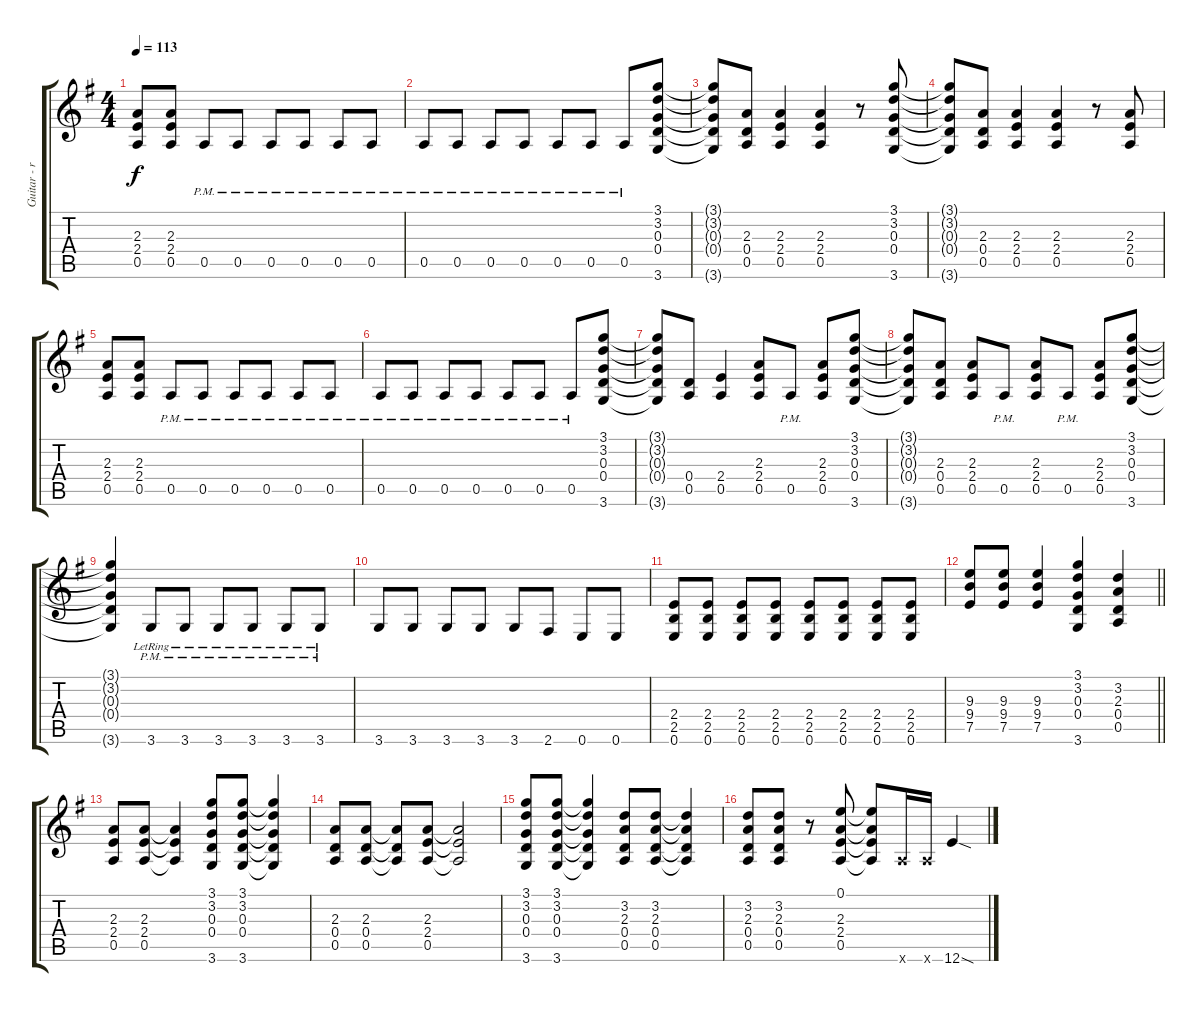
\track ("Guitar - rhythm - right" "Guitar - r") {instrument overdrivenguitar}
\staff {score tabs}
\tuning (E4 B3 G3 D3 A2 E2) {hide}
\ts (4 4)
\tempo 113
\clef g2
\ks g
(2.3{t} 2.4{t} 0.5{t}).8{dy f} (2.3 2.4 0.5).8 0.5{pm}.8 0.5{pm}.8 0.5{pm}.8 0.5{pm}.8 0.5{pm}.8 0.5{pm}.8 |
0.5{pm}.8 0.5{pm}.8 0.5{pm}.8 0.5{pm}.8 0.5{pm}.8 0.5{pm}.8 0.5{pm}.8 (3.1 3.2 0.3 0.4 3.6).8 |
(3.1{t} 3.2{t} 0.3{t} 0.4{t} 3.6{t}).8 (2.3 0.4 0.5).8 (2.3 2.4 0.5).4 (2.3 2.4 0.5).4 r.8 (3.1 3.2 0.3 0.4 3.6).8 |
(3.1{t} 3.2{t} 0.3{t} 0.4{t} 3.6{t}).8 (2.3 0.4 0.5).8 (2.3 2.4 0.5).4 (2.3 2.4 0.5).4 r.8 (2.3 2.4 0.5).8 |
(2.3 2.4 0.5).8 (2.3 2.4 0.5).8 0.5{pm}.8 0.5{pm}.8 0.5{pm}.8 0.5{pm}.8 0.5{pm}.8 0.5{pm}.8 |
0.5{pm}.8 0.5{pm}.8 0.5{pm}.8 0.5{pm}.8 0.5{pm}.8 0.5{pm}.8 0.5{pm}.8 (3.1 3.2 0.3 0.4 3.6).8 |
(3.1{t} 3.2{t} 0.3{t} 0.4{t} 3.6{t}).8 (0.4 0.5).8 (2.4 0.5).4 (2.3 2.4 0.5).8 0.5{pm}.8 (2.3 2.4 0.5).8 (3.1 3.2 0.3 0.4 3.6).8 |
(3.1{t} 3.2{t} 0.3{t} 0.4{t} 3.6{t}).8 (2.3 0.4 0.5).8 (2.3 2.4 0.5).8 0.5{pm}.8 (2.3 2.4 0.5).8 0.5{pm}.8 (2.3 2.4 0.5).8 (3.1 3.2 0.3 0.4 3.6).8 |
(3.1{t} 3.2{t} 0.3{t} 0.4{t} 3.6{t}).4 3.6{pm lr}.8 3.6{pm lr}.8 3.6{pm lr}.8 3.6{pm lr}.8 3.6{pm lr}.8 3.6{pm lr}.8 |
3.6.8 3.6.8 3.6.8 3.6.8 3.6.8 2.6.8 0.6.8 0.6.8 |
(2.4 2.5 0.6).8 (2.4 2.5 0.6).8 (2.4 2.5 0.6).8 (2.4 2.5 0.6).8 (2.4 2.5 0.6).8 (2.4 2.5 0.6).8 (2.4 2.5 0.6).8 (2.4 2.5 0.6).8 |
\barLineRight lightlight
(9.3 9.4 7.5).8 (9.3 9.4 7.5).8 (9.3 9.4 7.5).4 (3.1 3.2 0.3 0.4 3.6).4 (3.2 2.3 0.4 0.5).4 |
(2.3 2.4 0.5).8 (2.3 2.4 0.5).8 (2.3{t} 2.4{t} 0.5{t}).4 (3.1 3.2 0.3 0.4 3.6).8 (3.1 3.2 0.3 0.4 3.6).8 (3.1{t} 3.2{t} 0.3{t} 0.4{t} 3.6{t}).4 |
(2.3 0.4 0.5).8 (2.3 0.4 0.5).8 (2.3{t} 0.4{t} 0.5{t}).8 (2.3 2.4 0.5).8 (2.3{t} 2.4{t} 0.5{t}).2 |
(3.1 3.2 0.3 0.4 3.6).8 (3.1 3.2 0.3 0.4 3.6).8 (3.1{t} 3.2{t} 0.3{t} 0.4{t} 3.6{t}).4 (3.2 2.3 0.4 0.5).8 (3.2 2.3 0.4 0.5).8 (3.2{t} 2.3{t} 0.4{t} 0.5{t}).4 |
(3.2 2.3 0.4 0.5).8 (3.2 2.3 0.4 0.5).8 r.8 (0.1 2.3 2.4 0.5).8 (0.1{t} 2.3{t} 2.4{t} 0.5{t}).8 5.6{x}.16 5.6{x}.16 12.6{sod}.4
